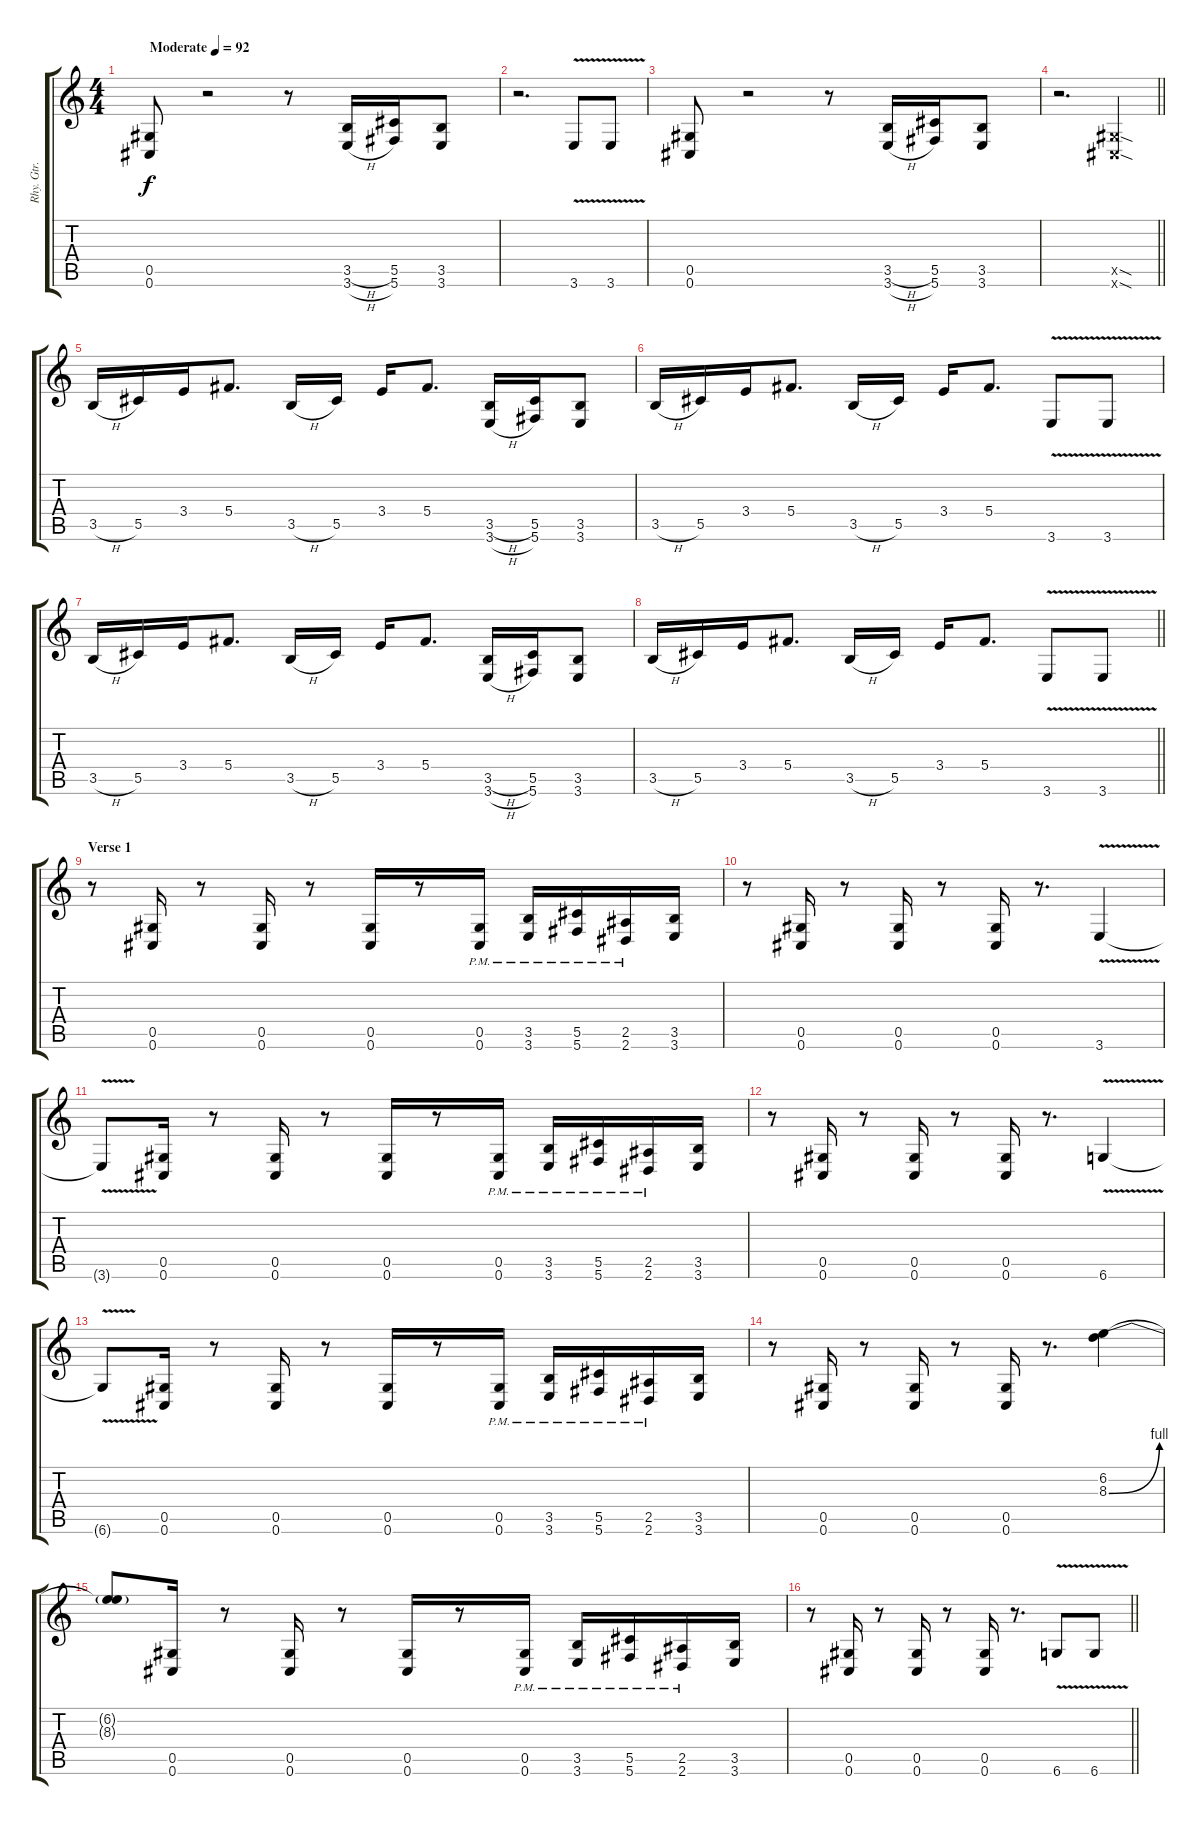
\track ("Rhy. Gtr. 2" "Rhy. Gtr. ") {instrument distortionguitar}
\staff {score tabs}
\tuning (Eb4 Bb3 Gb3 Db3 Ab2 Db2) {hide}
\ts (4 4)
\tempo (92 "Moderate")
\clef g2
\ks c
(0.5 0.6).8{dy f instrument distortionguitar} r.2 r.8 (3.5{h} 3.6{h}).16 (5.5 5.6).16 (3.5 3.6).8 |
r.2{d} 3.6{v}.8 3.6{v}.8 |
(0.5 0.6).8 r.2 r.8 (3.5{h} 3.6{h}).16 (5.5 5.6).16 (3.5 3.6).8 |
\barLineRight lightlight
r.2{d} (0.5{sod x} 0.6{sod x}).4 |
\section ("" "")
3.5{h}.16 5.5.16 3.4.16 5.4.8{d} 3.5{h}.16 5.5.16 3.4.16 5.4.8{d} (3.5{h} 3.6{h}).16 (5.5 5.6).16 (3.5 3.6).8 |
3.5{h}.16 5.5.16 3.4.16 5.4.8{d} 3.5{h}.16 5.5.16 3.4.16 5.4.8{d} 3.6{v}.8 3.6{v}.8 |
3.5{h}.16 5.5.16 3.4.16 5.4.8{d} 3.5{h}.16 5.5.16 3.4.16 5.4.8{d} (3.5{h} 3.6{h}).16 (5.5 5.6).16 (3.5 3.6).8 |
\barLineRight lightlight
3.5{h}.16 5.5.16 3.4.16 5.4.8{d} 3.5{h}.16 5.5.16 3.4.16 5.4.8{d} 3.6{v}.8 3.6{v}.8 |
\section ("" "Verse 1")
r.8 (0.5 0.6).16 r.8 (0.5 0.6).16 r.8 (0.5 0.6).16 r.8 (0.5{pm} 0.6{pm}).16 (3.5{pm} 3.6{pm}).16 (5.5{pm} 5.6{pm}).16 (2.5{pm} 2.6{pm}).16 (3.5 3.6).16 |
r.8 (0.5 0.6).16 r.8 (0.5 0.6).16 r.8 (0.5 0.6).16 r.8{d} 3.6{v}.4 |
3.6{t}.8 (0.5 0.6).16 r.8 (0.5 0.6).16 r.8 (0.5 0.6).16 r.8 (0.5{pm} 0.6{pm}).16 (3.5{pm} 3.6{pm}).16 (5.5{pm} 5.6{pm}).16 (2.5{pm} 2.6{pm}).16 (3.5 3.6).16 |
r.8 (0.5 0.6).16 r.8 (0.5 0.6).16 r.8 (0.5 0.6).16 r.8{d} 6.6{v}.4 |
6.6{t}.8 (0.5 0.6).16 r.8 (0.5 0.6).16 r.8 (0.5 0.6).16 r.8 (0.5{pm} 0.6{pm}).16 (3.5{pm} 3.6{pm}).16 (5.5{pm} 5.6{pm}).16 (2.5{pm} 2.6{pm}).16 (3.5 3.6).16 |
r.8 (0.5 0.6).16 r.8 (0.5 0.6).16 r.8 (0.5 0.6).16 r.8{d} (6.2 8.3{be (bend 0 0 60 4)}).4 |
(6.2{t} 8.3{t}).8 (0.5 0.6).16 r.8 (0.5 0.6).16 r.8 (0.5 0.6).16 r.8 (0.5{pm} 0.6{pm}).16 (3.5{pm} 3.6{pm}).16 (5.5{pm} 5.6{pm}).16 (2.5{pm} 2.6{pm}).16 (3.5 3.6).16 |
\barLineRight lightlight
r.8 (0.5 0.6).16 r.8 (0.5 0.6).16 r.8 (0.5 0.6).16 r.8{d} 6.6{v}.8 6.6{v}.8
